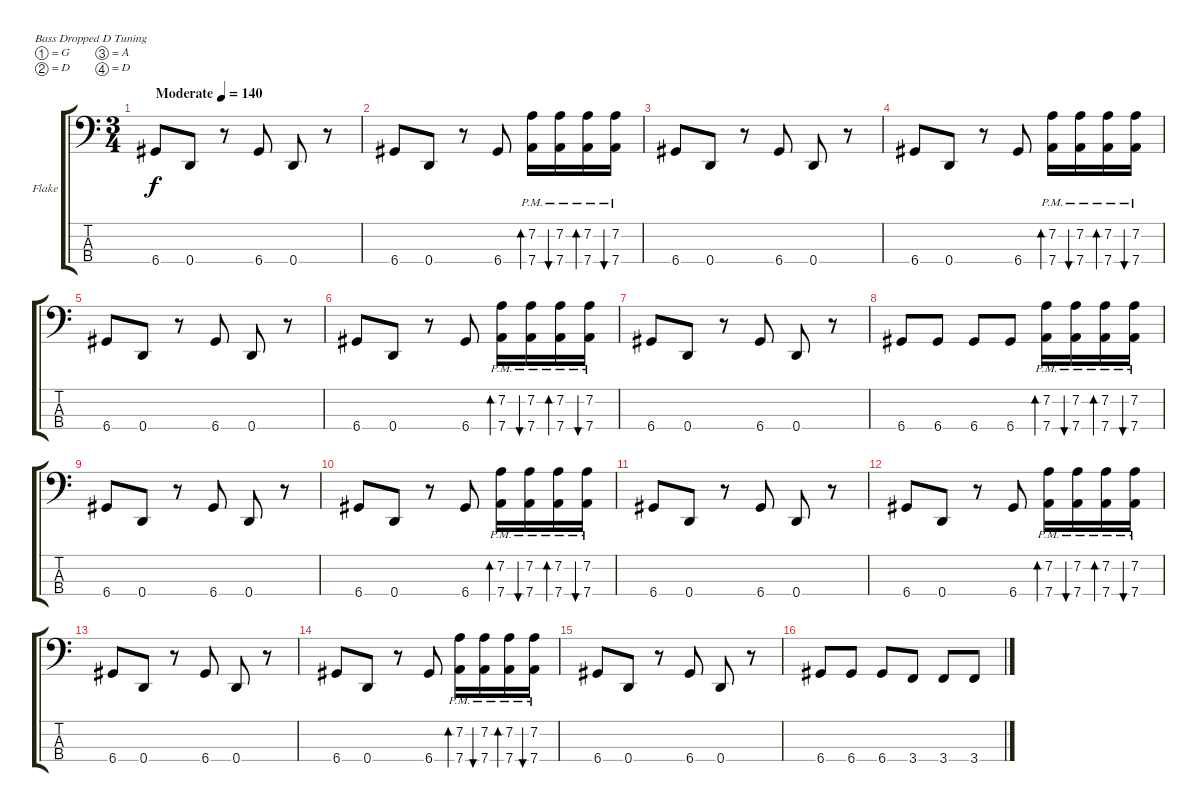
\bracketExtendMode groupsimilarinstruments
\firstSystemTrackNameOrientation horizontal
\otherSystemsTrackNameOrientation horizontal
\track ("Christian \"Flake\" Lorenz" "Flake") {instrument electricbassfinger}
\staff {score tabs}
\tuning (G2 D2 A1 D1)
\ts (3 4)
\tempo (140 "Moderate")
\clef f4
\ks c
6.4.8{dy f instrument electricbassfinger} 0.4.8 r.8 6.4.8 0.4.8 r.8 |
6.4.8 0.4.8 r.8 6.4.8 (7.2{pm} 7.4{pm}).16{bd 85} (7.2{pm} 7.4{pm}).16{bu 90} (7.2{pm} 7.4{pm}).16{bd 97} (7.2{pm} 7.4{pm}).16{bu 97} |
6.4.8 0.4.8 r.8 6.4.8 0.4.8 r.8 |
6.4.8 0.4.8 r.8 6.4.8 (7.2{pm} 7.4{pm}).16{bd 85} (7.2{pm} 7.4{pm}).16{bu 90} (7.2{pm} 7.4{pm}).16{bd 97} (7.2{pm} 7.4{pm}).16{bu 97} |
6.4.8 0.4.8 r.8 6.4.8 0.4.8 r.8 |
6.4.8 0.4.8 r.8 6.4.8 (7.2{pm} 7.4{pm}).16{bd 85} (7.2{pm} 7.4{pm}).16{bu 90} (7.2{pm} 7.4{pm}).16{bd 97} (7.2{pm} 7.4{pm}).16{bu 97} |
6.4.8 0.4.8 r.8 6.4.8 0.4.8 r.8 |
6.4.8 6.4.8 6.4.8 6.4.8 (7.2{pm} 7.4{pm}).16{bd 85} (7.2{pm} 7.4{pm}).16{bu 90} (7.2{pm} 7.4{pm}).16{bd 97} (7.2{pm} 7.4{pm}).16{bu 97} |
6.4.8 0.4.8 r.8 6.4.8 0.4.8 r.8 |
6.4.8 0.4.8 r.8 6.4.8 (7.2{pm} 7.4{pm}).16{bd 85} (7.2{pm} 7.4{pm}).16{bu 90} (7.2{pm} 7.4{pm}).16{bd 97} (7.2{pm} 7.4{pm}).16{bu 97} |
6.4.8 0.4.8 r.8 6.4.8 0.4.8 r.8 |
6.4.8 0.4.8 r.8 6.4.8 (7.2{pm} 7.4{pm}).16{bd 85} (7.2{pm} 7.4{pm}).16{bu 90} (7.2{pm} 7.4{pm}).16{bd 97} (7.2{pm} 7.4{pm}).16{bu 97} |
6.4.8 0.4.8 r.8 6.4.8 0.4.8 r.8 |
6.4.8 0.4.8 r.8 6.4.8 (7.2{pm} 7.4{pm}).16{bd 85} (7.2{pm} 7.4{pm}).16{bu 90} (7.2{pm} 7.4{pm}).16{bd 97} (7.2{pm} 7.4{pm}).16{bu 97} |
6.4.8 0.4.8 r.8 6.4.8 0.4.8 r.8 |
6.4.8 6.4.8 6.4.8 3.4.8 3.4.8 3.4.8
